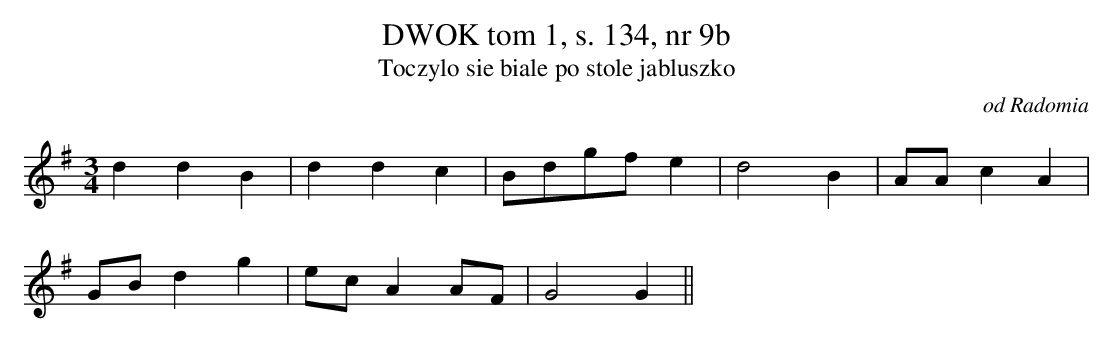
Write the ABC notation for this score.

X:1
T:DWOK tom 1, s. 134, nr 9b
T:Toczylo sie biale po stole jabluszko
O:od Radomia
M:3/4
L:1/8
K:G
d2d2B2 | d2d2c2 | Bdgfe2 | d4B2 |AAc2A2 |
 GBd2g2 | ecA2AF | G4G2||
